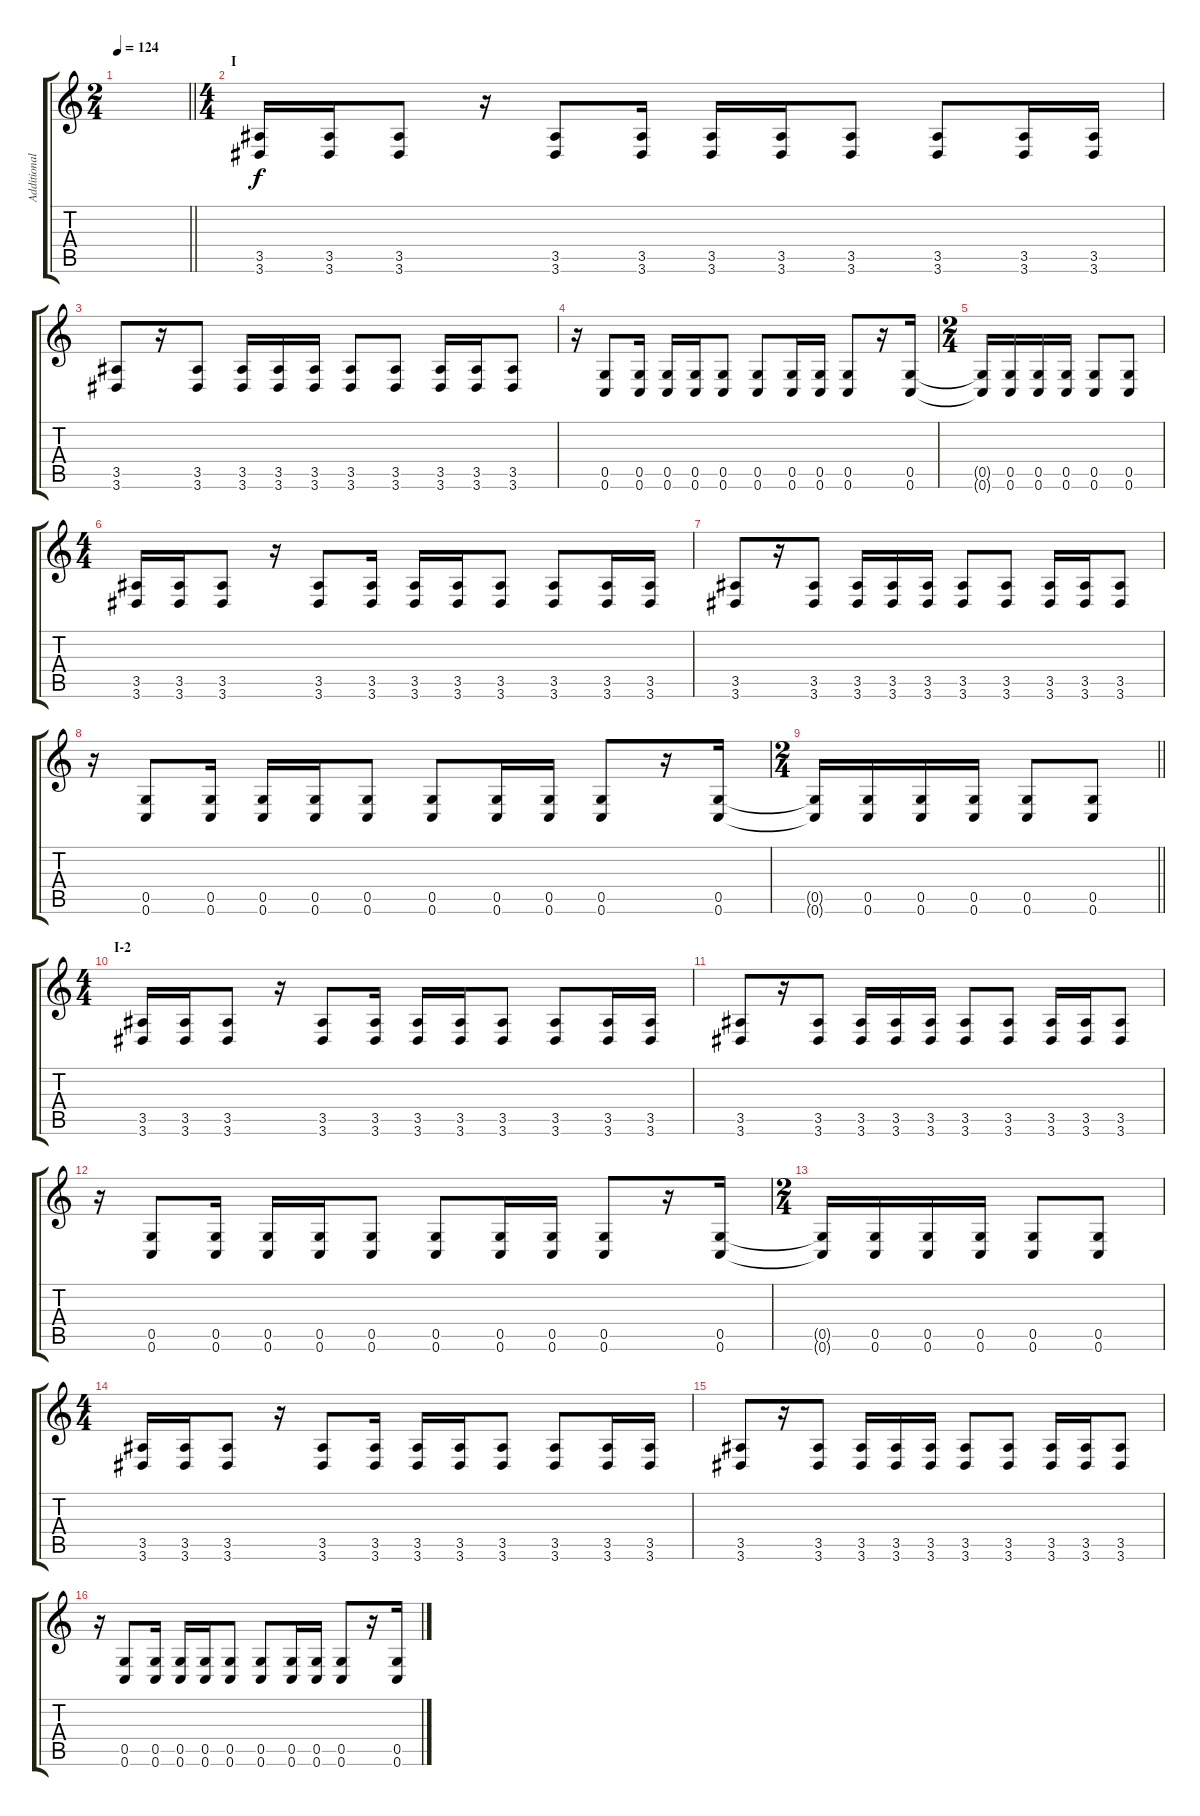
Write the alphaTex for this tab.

\track ("Additional Guitar" "Additional") {instrument distortionguitar}
\staff {score tabs}
\tuning (D4 A3 F3 C3 G2 C2) {hide}
\ts (2 4)
\tempo 124
\clef g2
\barLineRight lightlight
\ks c
|
\ts (4 4)
\section ("" "I")
(3.5 3.6).16 (3.5 3.6).16 (3.5 3.6).8 r.16 (3.5 3.6).8 (3.5 3.6).16 (3.5 3.6).16 (3.5 3.6).16 (3.5 3.6).8 (3.5 3.6).8 (3.5 3.6).16 (3.5 3.6).16 |
(3.5 3.6).8 r.16 (3.5 3.6).8 (3.5 3.6).16 (3.5 3.6).16 (3.5 3.6).16 (3.5 3.6).8 (3.5 3.6).8 (3.5 3.6).16 (3.5 3.6).16 (3.5 3.6).8 |
r.16 (0.5 0.6).8 (0.5 0.6).16 (0.5 0.6).16 (0.5 0.6).16 (0.5 0.6).8 (0.5 0.6).8 (0.5 0.6).16 (0.5 0.6).16 (0.5 0.6).8 r.16 (0.5 0.6).16 |
\ts (2 4)
(0.5{t} 0.6{t}).16 (0.5 0.6).16 (0.5 0.6).16 (0.5 0.6).16 (0.5 0.6).8 (0.5 0.6).8 |
\ts (4 4)
(3.5 3.6).16 (3.5 3.6).16 (3.5 3.6).8 r.16 (3.5 3.6).8 (3.5 3.6).16 (3.5 3.6).16 (3.5 3.6).16 (3.5 3.6).8 (3.5 3.6).8 (3.5 3.6).16 (3.5 3.6).16 |
(3.5 3.6).8 r.16 (3.5 3.6).8 (3.5 3.6).16 (3.5 3.6).16 (3.5 3.6).16 (3.5 3.6).8 (3.5 3.6).8 (3.5 3.6).16 (3.5 3.6).16 (3.5 3.6).8 |
r.16 (0.5 0.6).8 (0.5 0.6).16 (0.5 0.6).16 (0.5 0.6).16 (0.5 0.6).8 (0.5 0.6).8 (0.5 0.6).16 (0.5 0.6).16 (0.5 0.6).8 r.16 (0.5 0.6).16 |
\ts (2 4)
\barLineRight lightlight
(0.5{t} 0.6{t}).16 (0.5 0.6).16 (0.5 0.6).16 (0.5 0.6).16 (0.5 0.6).8 (0.5 0.6).8 |
\ts (4 4)
\section ("" "I-2")
(3.5 3.6).16 (3.5 3.6).16 (3.5 3.6).8 r.16 (3.5 3.6).8 (3.5 3.6).16 (3.5 3.6).16 (3.5 3.6).16 (3.5 3.6).8 (3.5 3.6).8 (3.5 3.6).16 (3.5 3.6).16 |
(3.5 3.6).8 r.16 (3.5 3.6).8 (3.5 3.6).16 (3.5 3.6).16 (3.5 3.6).16 (3.5 3.6).8 (3.5 3.6).8 (3.5 3.6).16 (3.5 3.6).16 (3.5 3.6).8 |
r.16 (0.5 0.6).8 (0.5 0.6).16 (0.5 0.6).16 (0.5 0.6).16 (0.5 0.6).8 (0.5 0.6).8 (0.5 0.6).16 (0.5 0.6).16 (0.5 0.6).8 r.16 (0.5 0.6).16 |
\ts (2 4)
(0.5{t} 0.6{t}).16 (0.5 0.6).16 (0.5 0.6).16 (0.5 0.6).16 (0.5 0.6).8 (0.5 0.6).8 |
\ts (4 4)
(3.5 3.6).16 (3.5 3.6).16 (3.5 3.6).8 r.16 (3.5 3.6).8 (3.5 3.6).16 (3.5 3.6).16 (3.5 3.6).16 (3.5 3.6).8 (3.5 3.6).8 (3.5 3.6).16 (3.5 3.6).16 |
(3.5 3.6).8 r.16 (3.5 3.6).8 (3.5 3.6).16 (3.5 3.6).16 (3.5 3.6).16 (3.5 3.6).8 (3.5 3.6).8 (3.5 3.6).16 (3.5 3.6).16 (3.5 3.6).8 |
r.16 (0.5 0.6).8 (0.5 0.6).16 (0.5 0.6).16 (0.5 0.6).16 (0.5 0.6).8 (0.5 0.6).8 (0.5 0.6).16 (0.5 0.6).16 (0.5 0.6).8 r.16 (0.5 0.6).16
